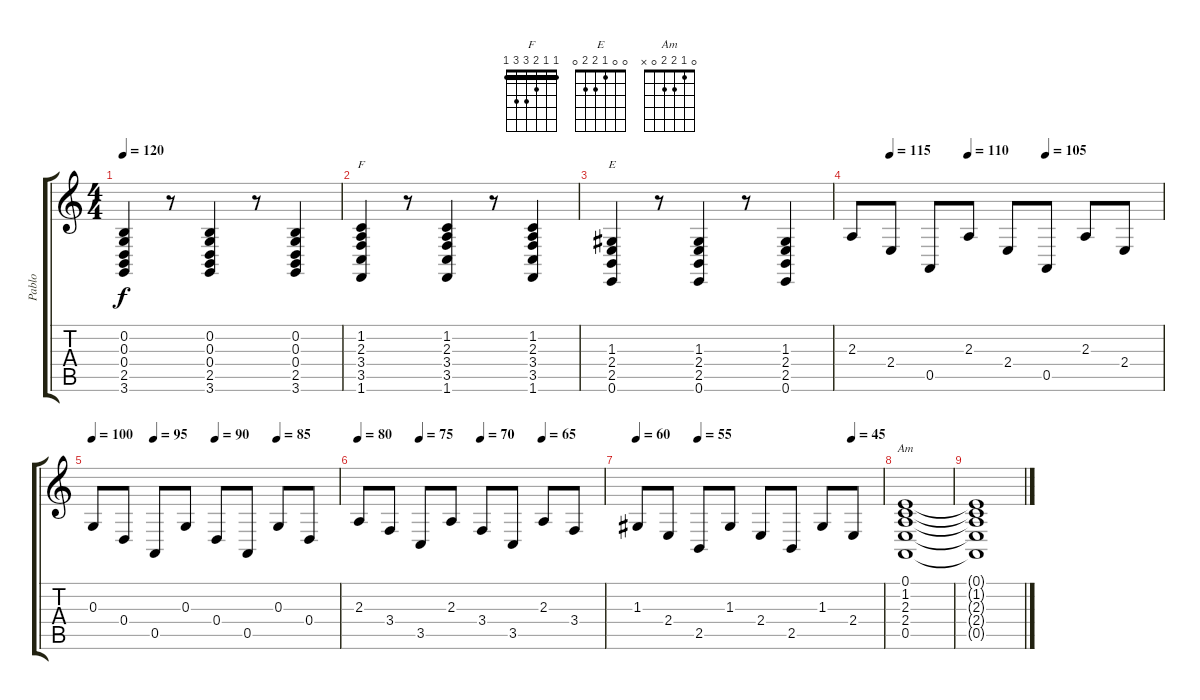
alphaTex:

\track ("Pablo" "Pablo") {instrument acousticgrandpiano}
\staff {score tabs}
\tuning (E4 B3 G3 D3 A2 E2) {hide}
\chord ("F" 1 1 2 3 3 1) {barre 1}
\chord ("E" 0 0 1 2 2 0)
\chord ("Am" 0 1 2 2 0 x)
\ts (4 4)
\tempo 120
\clef g2
\ks c
(0.2 0.3 0.4 2.5 3.6).4{dy f} r.8 (0.2 0.3 0.4 2.5 3.6).4 r.8 (0.2 0.3 0.4 2.5 3.6).4 |
(1.2 2.3 3.4 3.5 1.6).4{ch "F"} r.8 (1.2 2.3 3.4 3.5 1.6).4 r.8 (1.2 2.3 3.4 3.5 1.6).4 |
(1.3 2.4 2.5 0.6).4{ch "E"} r.8 (1.3 2.4 2.5 0.6).4 r.8 (1.3 2.4 2.5 0.6).4 |
\tempo (115 0.125)
\tempo (110 0.375)
\tempo (105 0.625)
2.3.8 2.4.8 0.5.8 2.3.8 2.4.8 0.5.8 2.3.8 2.4.8 |
\tempo 100
\tempo (95 0.25)
\tempo (90 0.5)
\tempo (85 0.75)
0.3.8 0.4.8 0.5.8 0.3.8 0.4.8 0.5.8 0.3.8 0.4.8 |
\tempo 80
\tempo (75 0.25)
\tempo (70 0.5)
\tempo (65 0.75)
2.3.8 3.4.8 3.5.8 2.3.8 3.4.8 3.5.8 2.3.8 3.4.8 |
\tempo 60
\tempo (55 0.25)
\tempo (45 0.875)
1.3.8 2.4.8 2.5.8 1.3.8 2.4.8 2.5.8 1.3.8 2.4.8 |
(0.1 1.2 2.3 2.4 0.5).1{ch "Am"} |
(0.1{t} 1.2{t} 2.3{t} 2.4{t} 0.5{t}).1
